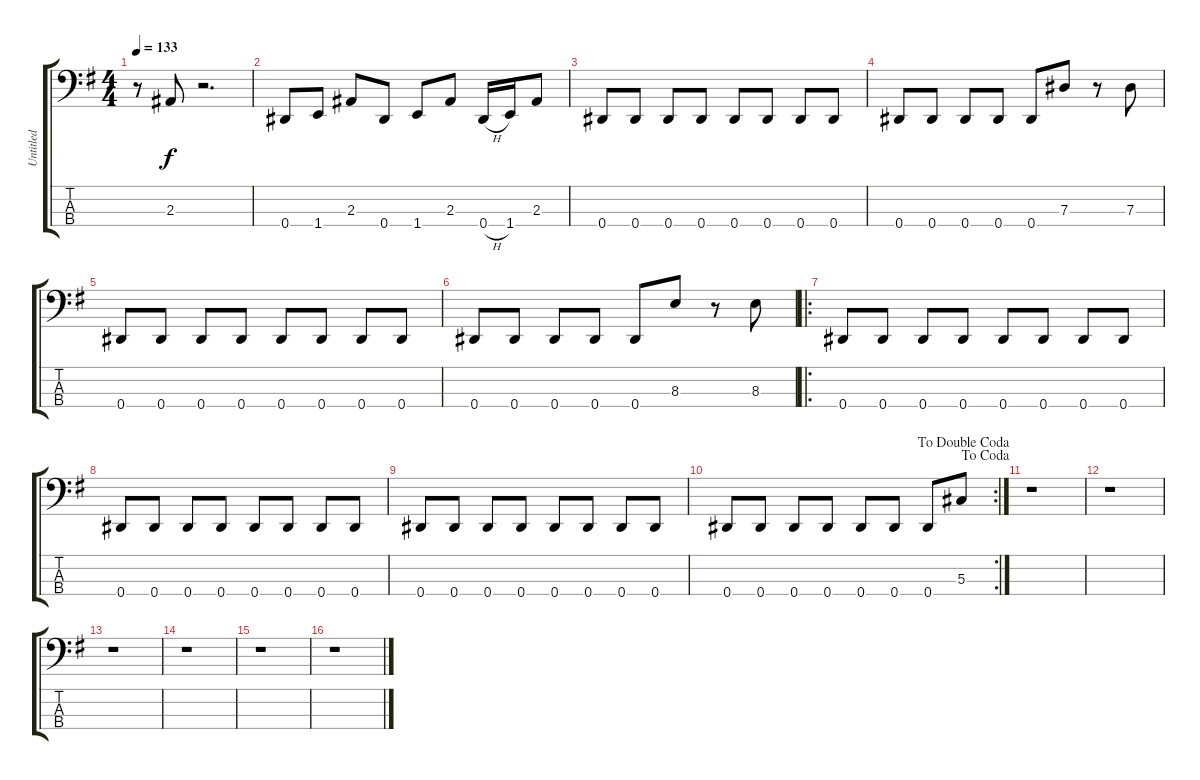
\track ("Untitled" "Untitled") {instrument electricbassfinger}
\staff {score tabs}
\tuning (Gb2 Db2 Ab1 Eb1) {hide}
\ts (4 4)
\tempo 133
\clef f4
\ks g
r.8{dy f} 2.3.8 r.2{d} |
0.4.8 1.4.8 2.3.8 0.4.8 1.4.8 2.3.8 0.4{h}.16 1.4.16 2.3.8 |
0.4.8 0.4.8 0.4.8 0.4.8 0.4.8 0.4.8 0.4.8 0.4.8 |
0.4.8 0.4.8 0.4.8 0.4.8 0.4.8 7.3.8 r.8 7.3.8 |
0.4.8 0.4.8 0.4.8 0.4.8 0.4.8 0.4.8 0.4.8 0.4.8 |
0.4.8 0.4.8 0.4.8 0.4.8 0.4.8 8.3.8 r.8 8.3.8 |
\ro
0.4.8 0.4.8 0.4.8 0.4.8 0.4.8 0.4.8 0.4.8 0.4.8 |
0.4.8 0.4.8 0.4.8 0.4.8 0.4.8 0.4.8 0.4.8 0.4.8 |
0.4.8 0.4.8 0.4.8 0.4.8 0.4.8 0.4.8 0.4.8 0.4.8 |
\rc 2
\jump dacoda
\jump dadoublecoda
0.4.8 0.4.8 0.4.8 0.4.8 0.4.8 0.4.8 0.4.8 5.3.8 |
r.1 |
r.1 |
r.1 |
r.1 |
r.1 |
r.1
